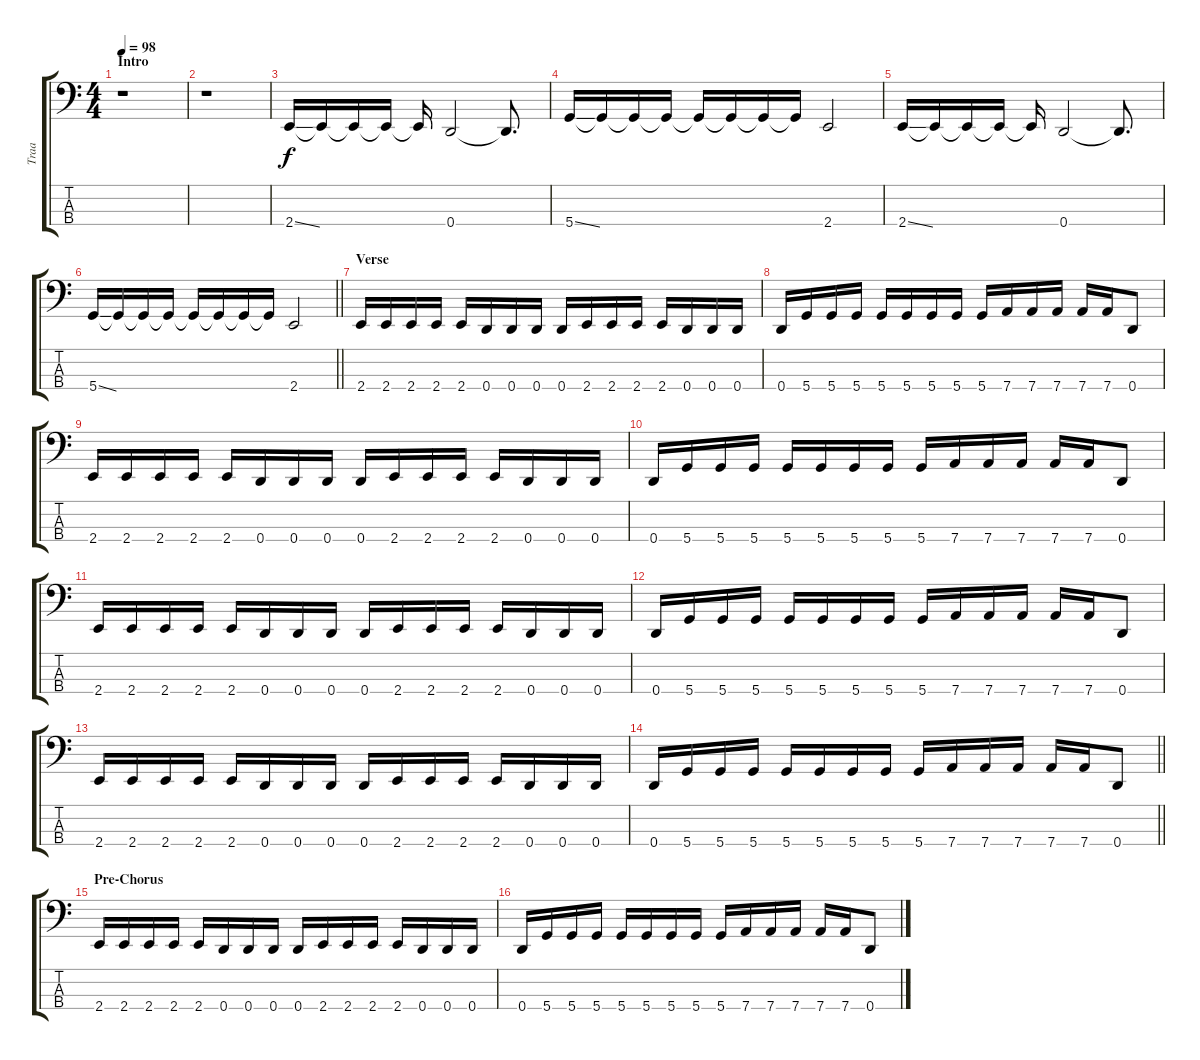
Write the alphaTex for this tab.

\track ("Traa" "Traa") {instrument electricbassfinger}
\staff {score tabs}
\tuning (G2 D2 A1 D1) {hide}
\ts (4 4)
\section ("" "Intro")
\tempo 98
\clef f4
\ks c
r.1{dy f instrument electricbassfinger} |
r.1 |
2.4{ss}.16 2.4{t}.16 2.4{t}.16 2.4{t}.16 2.4{t}.16 0.4.2 0.4{t}.8{d} |
5.4{ss}.16 5.4{t}.16 5.4{t}.16 5.4{t}.16 5.4{t}.16 5.4{t}.16 5.4{t}.16 5.4{t}.16 2.4.2 |
2.4{ss}.16 2.4{t}.16 2.4{t}.16 2.4{t}.16 2.4{t}.16 0.4.2 0.4{t}.8{d} |
\barLineRight lightlight
5.4{ss}.16 5.4{t}.16 5.4{t}.16 5.4{t}.16 5.4{t}.16 5.4{t}.16 5.4{t}.16 5.4{t}.16 2.4.2 |
\section ("" "Verse")
2.4.16 2.4.16 2.4.16 2.4.16 2.4.16 0.4.16 0.4.16 0.4.16 0.4.16 2.4.16 2.4.16 2.4.16 2.4.16 0.4.16 0.4.16 0.4.16 |
0.4.16 5.4.16 5.4.16 5.4.16 5.4.16 5.4.16 5.4.16 5.4.16 5.4.16 7.4.16 7.4.16 7.4.16 7.4.16 7.4.16 0.4.8 |
2.4.16 2.4.16 2.4.16 2.4.16 2.4.16 0.4.16 0.4.16 0.4.16 0.4.16 2.4.16 2.4.16 2.4.16 2.4.16 0.4.16 0.4.16 0.4.16 |
0.4.16 5.4.16 5.4.16 5.4.16 5.4.16 5.4.16 5.4.16 5.4.16 5.4.16 7.4.16 7.4.16 7.4.16 7.4.16 7.4.16 0.4.8 |
2.4.16 2.4.16 2.4.16 2.4.16 2.4.16 0.4.16 0.4.16 0.4.16 0.4.16 2.4.16 2.4.16 2.4.16 2.4.16 0.4.16 0.4.16 0.4.16 |
0.4.16 5.4.16 5.4.16 5.4.16 5.4.16 5.4.16 5.4.16 5.4.16 5.4.16 7.4.16 7.4.16 7.4.16 7.4.16 7.4.16 0.4.8 |
2.4.16 2.4.16 2.4.16 2.4.16 2.4.16 0.4.16 0.4.16 0.4.16 0.4.16 2.4.16 2.4.16 2.4.16 2.4.16 0.4.16 0.4.16 0.4.16 |
\barLineRight lightlight
0.4.16 5.4.16 5.4.16 5.4.16 5.4.16 5.4.16 5.4.16 5.4.16 5.4.16 7.4.16 7.4.16 7.4.16 7.4.16 7.4.16 0.4.8 |
\section ("" "Pre-Chorus")
2.4.16 2.4.16 2.4.16 2.4.16 2.4.16 0.4.16 0.4.16 0.4.16 0.4.16 2.4.16 2.4.16 2.4.16 2.4.16 0.4.16 0.4.16 0.4.16 |
0.4.16 5.4.16 5.4.16 5.4.16 5.4.16 5.4.16 5.4.16 5.4.16 5.4.16 7.4.16 7.4.16 7.4.16 7.4.16 7.4.16 0.4.8
